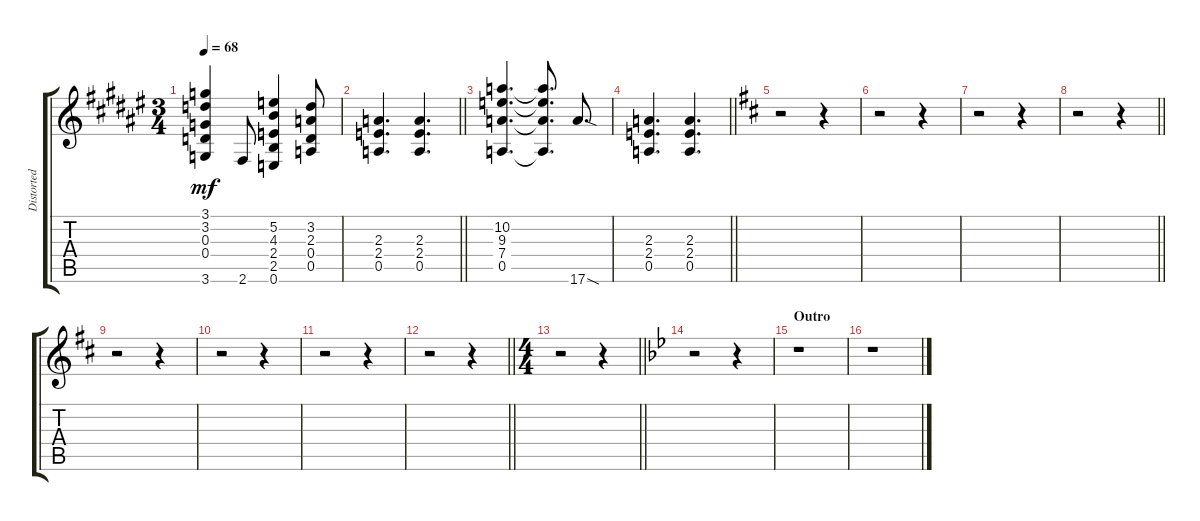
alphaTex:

\track ("Distorted [Centre]" "Distorted ") {instrument overdrivenguitar}
\staff {score tabs}
\tuning (E4 B3 G3 D3 A2 E2) {hide}
\ts (3 4)
\tempo 68
\clef g2
\ks f#
(3.1 3.2 0.3 0.4 3.6).4{dy mf} 2.6.8 (5.2 4.3 2.4 2.5 0.6).4 (3.2 2.3 0.4 0.5).8 |
\barLineRight lightlight
(2.3 2.4 0.5).4{d} (2.3 2.4 0.5).4{d} |
(10.2 9.3 7.4 0.5).4{d} (10.2{t} 9.3{t} 7.4{t} 0.5{t}).8{d} 17.6{sod}.8{d} |
\barLineRight lightlight
(2.3 2.4 0.5).4{d} (2.3 2.4 0.5).4{d} |
\section ("" " ")
\ks d
r.2 r.4 |
r.2 r.4 |
r.2 r.4 |
\barLineRight lightlight
r.2 r.4 |
r.2 r.4 |
r.2 r.4 |
r.2 r.4 |
\barLineRight lightlight
r.2 r.4 |
\ts (4 4)
\barLineRight lightlight
r.2 r.4 |
\ks bb
r.2 r.4 |
\section ("" "Outro")
r.1 |
r.1
